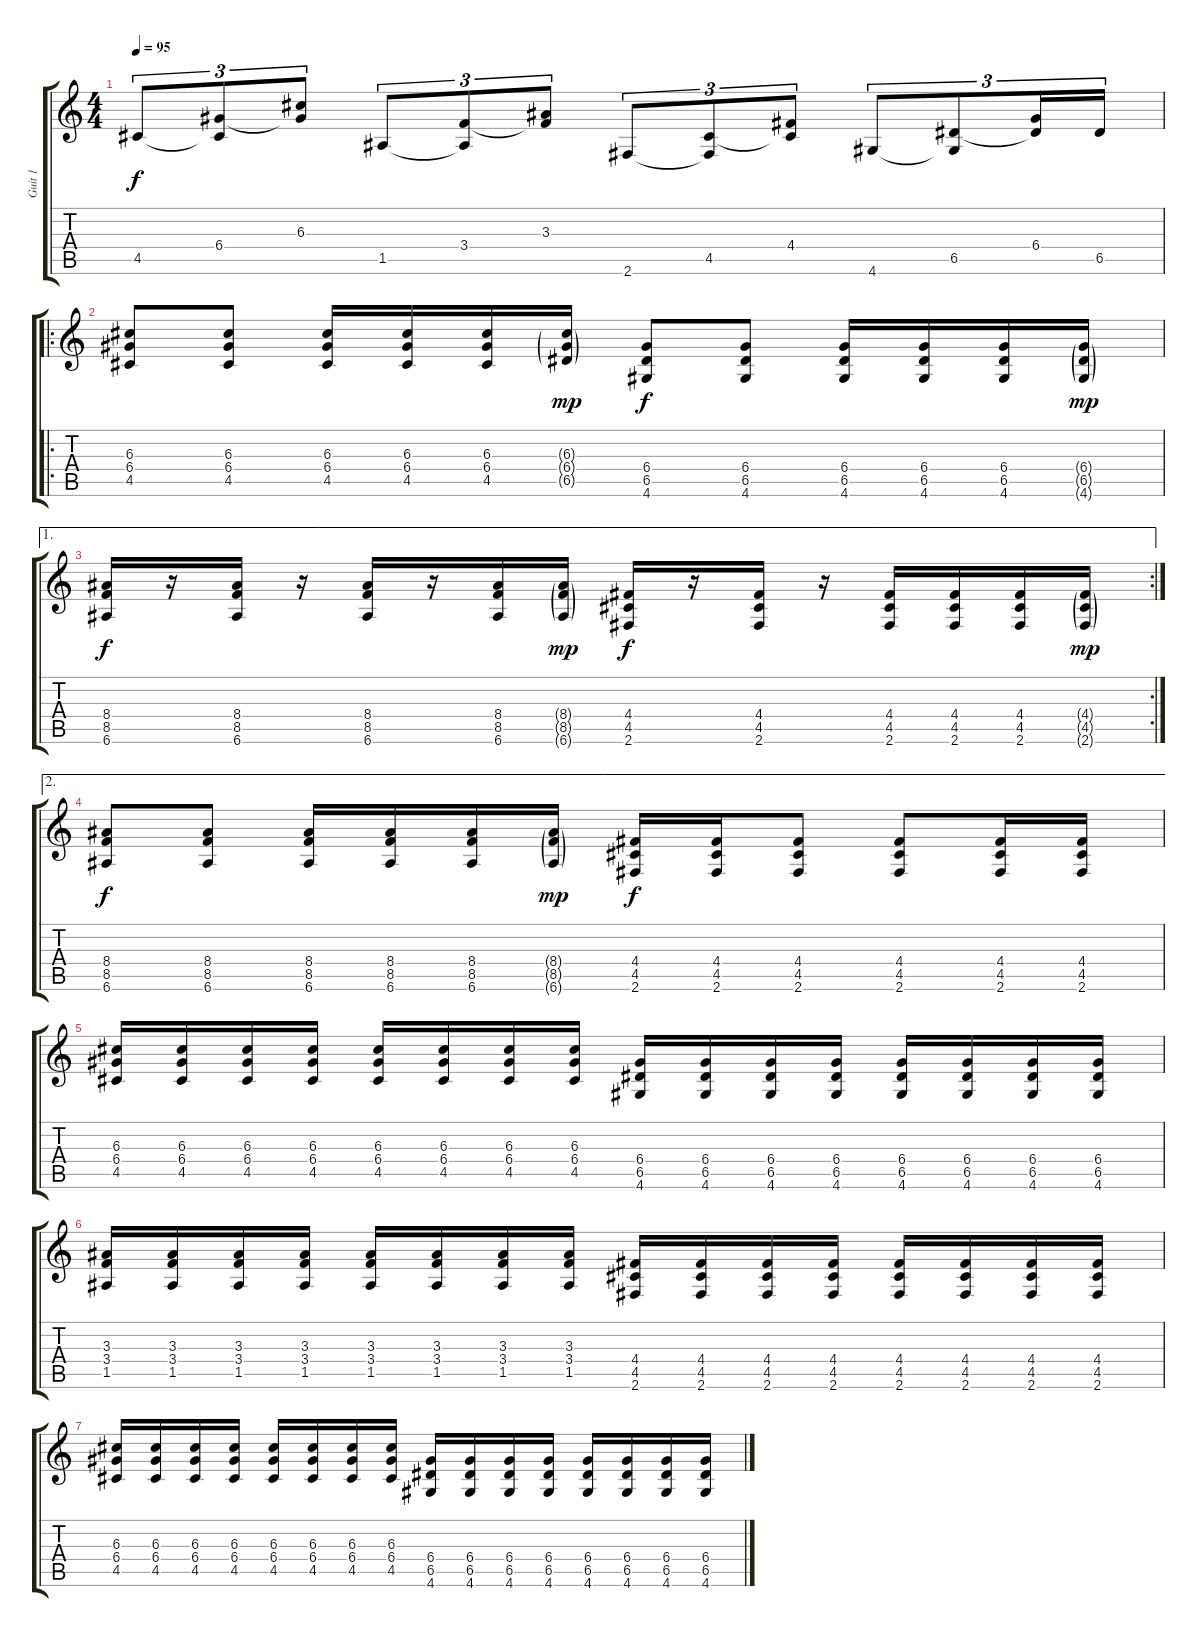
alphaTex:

\track ("Guit 1" "Guit 1") {instrument overdrivenguitar}
\staff {score tabs}
\tuning (E4 B3 G3 D3 A2 E2) {hide}
\ts (4 4)
\tempo 95
\clef g2
\ks c
4.5.8{tu (3 2) dy f} (6.4 4.5{t}).8{tu (3 2)} (6.3 6.4{t}).8{tu (3 2)} 1.5.8{tu (3 2)} (3.4 1.5{t}).8{tu (3 2)} (3.3 3.4{t}).8{tu (3 2)} 2.6.8{tu (3 2)} (4.5 2.6{t}).8{tu (3 2)} (4.4 4.5{t}).8{tu (3 2)} 4.6.8{tu (3 2)} (6.5 4.6{t}).8{tu (3 2)} (6.4 6.5{t}).16{tu (3 2)} 6.5.16{tu (3 2)} |
\ro
(6.3 6.4 4.5).8 (6.3 6.4 4.5).8 (6.3 6.4 4.5).16 (6.3 6.4 4.5).16 (6.3 6.4 4.5).16 (6.3{g} 6.4{g} 6.5{g}).16{dy mp} (6.4 6.5 4.6).8{dy f} (6.4 6.5 4.6).8 (6.4 6.5 4.6).16 (6.4 6.5 4.6).16 (6.4 6.5 4.6).16 (6.4{g} 6.5{g} 4.6{g}).16{dy mp} |
\ae 1
\rc 2
(8.4 8.5 6.6).16{dy f} r.16 (8.4 8.5 6.6).16 r.16 (8.4 8.5 6.6).16 r.16 (8.4 8.5 6.6).16 (8.4{g} 8.5{g} 6.6{g}).16{dy mp} (4.4 4.5 2.6).16{dy f} r.16 (4.4 4.5 2.6).16 r.16 (4.4 4.5 2.6).16 (4.4 4.5 2.6).16 (4.4 4.5 2.6).16 (4.4{g} 4.5{g} 2.6{g}).16{dy mp} |
\ae 2
(8.4 8.5 6.6).8{dy f} (8.4 8.5 6.6).8 (8.4 8.5 6.6).16 (8.4 8.5 6.6).16 (8.4 8.5 6.6).16 (8.4{g} 8.5{g} 6.6{g}).16{dy mp} (4.4 4.5 2.6).16{dy f} (4.4 4.5 2.6).16 (4.4 4.5 2.6).8 (4.4 4.5 2.6).8 (4.4 4.5 2.6).16 (4.4 4.5 2.6).16 |
(6.3 6.4 4.5).16 (6.3 6.4 4.5).16 (6.3 6.4 4.5).16 (6.3 6.4 4.5).16 (6.3 6.4 4.5).16 (6.3 6.4 4.5).16 (6.3 6.4 4.5).16 (6.3 6.4 4.5).16 (6.4 6.5 4.6).16 (6.4 6.5 4.6).16 (6.4 6.5 4.6).16 (6.4 6.5 4.6).16 (6.4 6.5 4.6).16 (6.4 6.5 4.6).16 (6.4 6.5 4.6).16 (6.4 6.5 4.6).16 |
(3.3 3.4 1.5).16 (3.3 3.4 1.5).16 (3.3 3.4 1.5).16 (3.3 3.4 1.5).16 (3.3 3.4 1.5).16 (3.3 3.4 1.5).16 (3.3 3.4 1.5).16 (3.3 3.4 1.5).16 (4.4 4.5 2.6).16 (4.4 4.5 2.6).16 (4.4 4.5 2.6).16 (4.4 4.5 2.6).16 (4.4 4.5 2.6).16 (4.4 4.5 2.6).16 (4.4 4.5 2.6).16 (4.4 4.5 2.6).16 |
(6.3 6.4 4.5).16 (6.3 6.4 4.5).16 (6.3 6.4 4.5).16 (6.3 6.4 4.5).16 (6.3 6.4 4.5).16 (6.3 6.4 4.5).16 (6.3 6.4 4.5).16 (6.3 6.4 4.5).16 (6.4 6.5 4.6).16 (6.4 6.5 4.6).16 (6.4 6.5 4.6).16 (6.4 6.5 4.6).16 (6.4 6.5 4.6).16 (6.4 6.5 4.6).16 (6.4 6.5 4.6).16 (6.4 6.5 4.6).16
